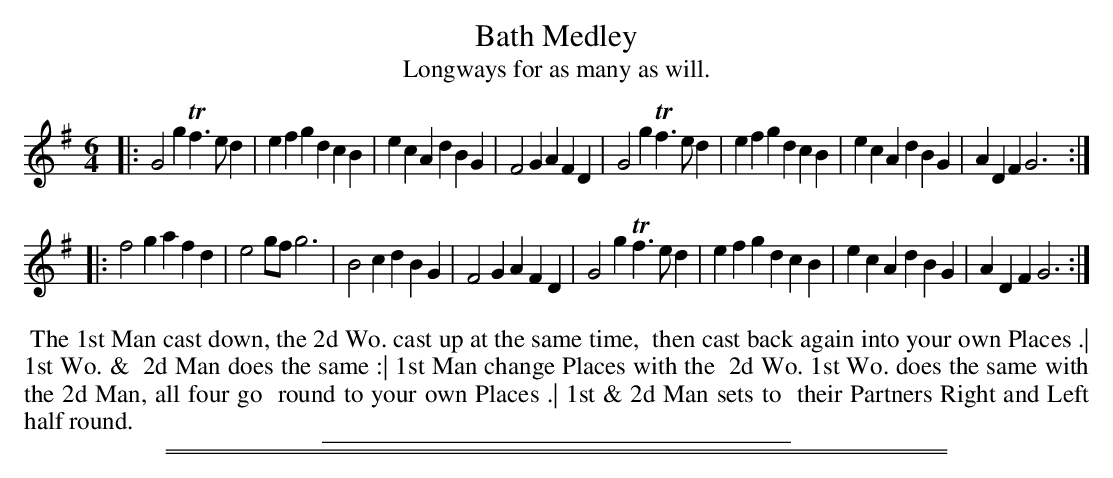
X:1
T: Bath Medley
T: Longways for as many as will.
M: 6/4
L: 1/4
K: G
|:\
G2g Tf>ed | efg dcB | ecA dBG | F2G AFD |\
G2g Tf>ed | efg dcB | ecA dBG | ADF G3 :|
|:\
f2g afd | e2g/f/ g3 | B2c dBG | F2G AFD |\
G2g Tf>ed | efg dcB | ecA dBG | ADF G3 :|
